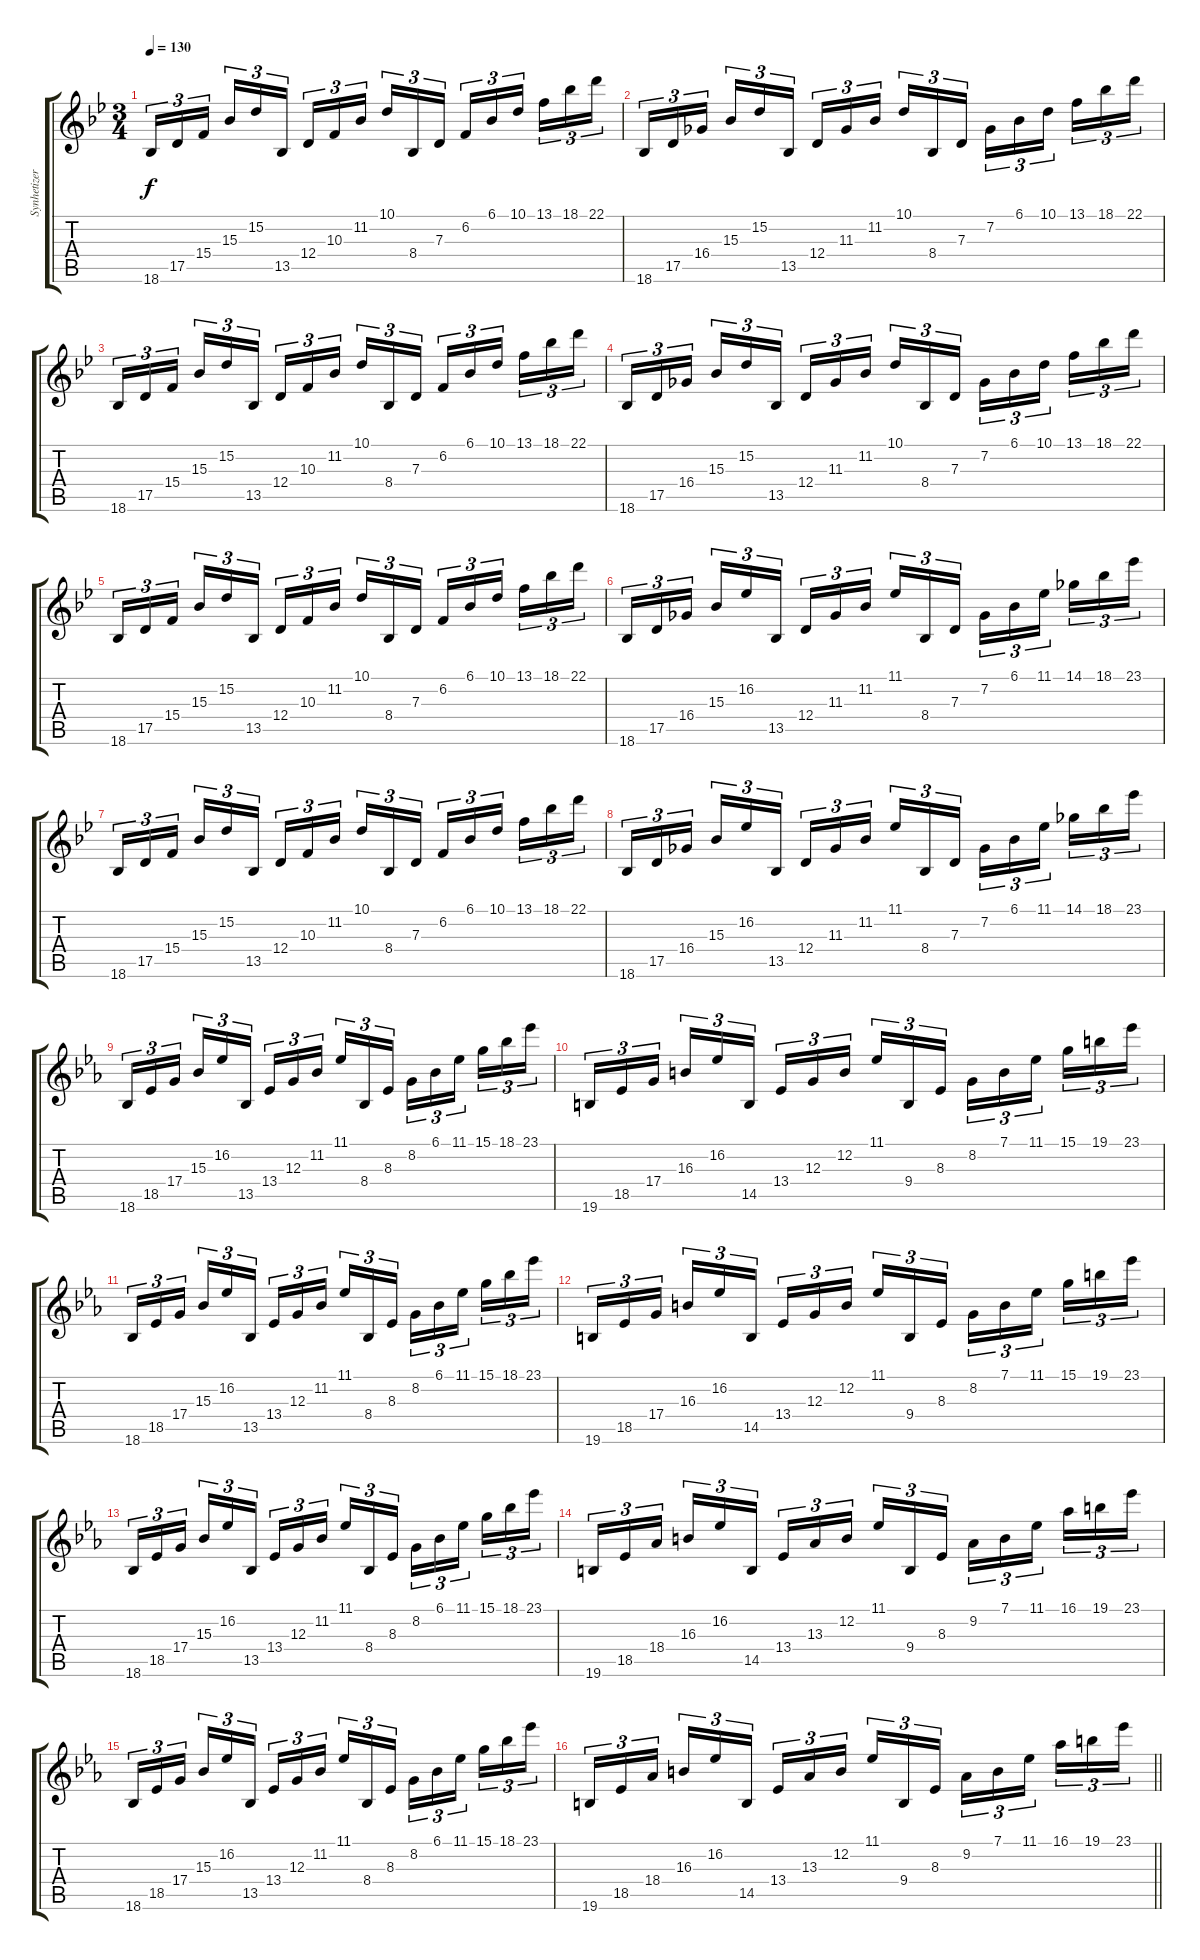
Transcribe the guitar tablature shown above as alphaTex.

\track ("Synhetizer 2" "Synhetizer") {instrument lead2sawtooth}
\staff {score tabs}
\tuning (E4 B3 G3 D3 A2 E2) {hide}
\ts (3 4)
\section ("" "")
\tempo 130
\clef g2
\ks bb
18.6.16{tu (3 2) dy f} 17.5.16{tu (3 2)} 15.4.16{tu (3 2) beam splitsecondary} 15.3.16{tu (3 2)} 15.2.16{tu (3 2)} 13.5.16{tu (3 2)} 12.4.16{tu (3 2)} 10.3.16{tu (3 2)} 11.2.16{tu (3 2) beam splitsecondary} 10.1.16{tu (3 2)} 8.4.16{tu (3 2)} 7.3.16{tu (3 2)} 6.2.16{tu (3 2)} 6.1.16{tu (3 2)} 10.1.16{tu (3 2) beam splitsecondary} 13.1.16{tu (3 2)} 18.1.16{tu (3 2)} 22.1.16{tu (3 2)} |
18.6.16{tu (3 2)} 17.5.16{tu (3 2)} 16.4.16{tu (3 2) beam splitsecondary} 15.3.16{tu (3 2)} 15.2.16{tu (3 2)} 13.5.16{tu (3 2)} 12.4.16{tu (3 2)} 11.3.16{tu (3 2)} 11.2.16{tu (3 2) beam splitsecondary} 10.1.16{tu (3 2)} 8.4.16{tu (3 2)} 7.3.16{tu (3 2)} 7.2.16{tu (3 2)} 6.1.16{tu (3 2)} 10.1.16{tu (3 2) beam splitsecondary} 13.1.16{tu (3 2)} 18.1.16{tu (3 2)} 22.1.16{tu (3 2)} |
18.6.16{tu (3 2)} 17.5.16{tu (3 2)} 15.4.16{tu (3 2) beam splitsecondary} 15.3.16{tu (3 2)} 15.2.16{tu (3 2)} 13.5.16{tu (3 2)} 12.4.16{tu (3 2)} 10.3.16{tu (3 2)} 11.2.16{tu (3 2) beam splitsecondary} 10.1.16{tu (3 2)} 8.4.16{tu (3 2)} 7.3.16{tu (3 2)} 6.2.16{tu (3 2)} 6.1.16{tu (3 2)} 10.1.16{tu (3 2) beam splitsecondary} 13.1.16{tu (3 2)} 18.1.16{tu (3 2)} 22.1.16{tu (3 2)} |
18.6.16{tu (3 2)} 17.5.16{tu (3 2)} 16.4.16{tu (3 2) beam splitsecondary} 15.3.16{tu (3 2)} 15.2.16{tu (3 2)} 13.5.16{tu (3 2)} 12.4.16{tu (3 2)} 11.3.16{tu (3 2)} 11.2.16{tu (3 2) beam splitsecondary} 10.1.16{tu (3 2)} 8.4.16{tu (3 2)} 7.3.16{tu (3 2)} 7.2.16{tu (3 2)} 6.1.16{tu (3 2)} 10.1.16{tu (3 2) beam splitsecondary} 13.1.16{tu (3 2)} 18.1.16{tu (3 2)} 22.1.16{tu (3 2)} |
18.6.16{tu (3 2)} 17.5.16{tu (3 2)} 15.4.16{tu (3 2) beam splitsecondary} 15.3.16{tu (3 2)} 15.2.16{tu (3 2)} 13.5.16{tu (3 2)} 12.4.16{tu (3 2)} 10.3.16{tu (3 2)} 11.2.16{tu (3 2) beam splitsecondary} 10.1.16{tu (3 2)} 8.4.16{tu (3 2)} 7.3.16{tu (3 2)} 6.2.16{tu (3 2)} 6.1.16{tu (3 2)} 10.1.16{tu (3 2) beam splitsecondary} 13.1.16{tu (3 2)} 18.1.16{tu (3 2)} 22.1.16{tu (3 2)} |
18.6.16{tu (3 2)} 17.5.16{tu (3 2)} 16.4.16{tu (3 2) beam splitsecondary} 15.3.16{tu (3 2)} 16.2.16{tu (3 2)} 13.5.16{tu (3 2)} 12.4.16{tu (3 2)} 11.3.16{tu (3 2)} 11.2.16{tu (3 2) beam splitsecondary} 11.1.16{tu (3 2)} 8.4.16{tu (3 2)} 7.3.16{tu (3 2)} 7.2.16{tu (3 2)} 6.1.16{tu (3 2)} 11.1.16{tu (3 2) beam splitsecondary} 14.1.16{tu (3 2)} 18.1.16{tu (3 2)} 23.1.16{tu (3 2)} |
18.6.16{tu (3 2)} 17.5.16{tu (3 2)} 15.4.16{tu (3 2) beam splitsecondary} 15.3.16{tu (3 2)} 15.2.16{tu (3 2)} 13.5.16{tu (3 2)} 12.4.16{tu (3 2)} 10.3.16{tu (3 2)} 11.2.16{tu (3 2) beam splitsecondary} 10.1.16{tu (3 2)} 8.4.16{tu (3 2)} 7.3.16{tu (3 2)} 6.2.16{tu (3 2)} 6.1.16{tu (3 2)} 10.1.16{tu (3 2) beam splitsecondary} 13.1.16{tu (3 2)} 18.1.16{tu (3 2)} 22.1.16{tu (3 2)} |
18.6.16{tu (3 2)} 17.5.16{tu (3 2)} 16.4.16{tu (3 2) beam splitsecondary} 15.3.16{tu (3 2)} 16.2.16{tu (3 2)} 13.5.16{tu (3 2)} 12.4.16{tu (3 2)} 11.3.16{tu (3 2)} 11.2.16{tu (3 2) beam splitsecondary} 11.1.16{tu (3 2)} 8.4.16{tu (3 2)} 7.3.16{tu (3 2)} 7.2.16{tu (3 2)} 6.1.16{tu (3 2)} 11.1.16{tu (3 2) beam splitsecondary} 14.1.16{tu (3 2)} 18.1.16{tu (3 2)} 23.1.16{tu (3 2)} |
\ks eb
18.6.16{tu (3 2)} 18.5.16{tu (3 2)} 17.4.16{tu (3 2) beam splitsecondary} 15.3.16{tu (3 2)} 16.2.16{tu (3 2)} 13.5.16{tu (3 2)} 13.4.16{tu (3 2)} 12.3.16{tu (3 2)} 11.2.16{tu (3 2) beam splitsecondary} 11.1.16{tu (3 2)} 8.4.16{tu (3 2)} 8.3.16{tu (3 2)} 8.2.16{tu (3 2)} 6.1.16{tu (3 2)} 11.1.16{tu (3 2) beam splitsecondary} 15.1.16{tu (3 2)} 18.1.16{tu (3 2)} 23.1.16{tu (3 2)} |
19.6.16{tu (3 2)} 18.5.16{tu (3 2)} 17.4.16{tu (3 2) beam splitsecondary} 16.3.16{tu (3 2)} 16.2.16{tu (3 2)} 14.5.16{tu (3 2)} 13.4.16{tu (3 2)} 12.3.16{tu (3 2)} 12.2.16{tu (3 2) beam splitsecondary} 11.1.16{tu (3 2)} 9.4.16{tu (3 2)} 8.3.16{tu (3 2)} 8.2.16{tu (3 2)} 7.1.16{tu (3 2)} 11.1.16{tu (3 2) beam splitsecondary} 15.1.16{tu (3 2)} 19.1.16{tu (3 2)} 23.1.16{tu (3 2)} |
18.6.16{tu (3 2)} 18.5.16{tu (3 2)} 17.4.16{tu (3 2) beam splitsecondary} 15.3.16{tu (3 2)} 16.2.16{tu (3 2)} 13.5.16{tu (3 2)} 13.4.16{tu (3 2)} 12.3.16{tu (3 2)} 11.2.16{tu (3 2) beam splitsecondary} 11.1.16{tu (3 2)} 8.4.16{tu (3 2)} 8.3.16{tu (3 2)} 8.2.16{tu (3 2)} 6.1.16{tu (3 2)} 11.1.16{tu (3 2) beam splitsecondary} 15.1.16{tu (3 2)} 18.1.16{tu (3 2)} 23.1.16{tu (3 2)} |
19.6.16{tu (3 2)} 18.5.16{tu (3 2)} 17.4.16{tu (3 2) beam splitsecondary} 16.3.16{tu (3 2)} 16.2.16{tu (3 2)} 14.5.16{tu (3 2)} 13.4.16{tu (3 2)} 12.3.16{tu (3 2)} 12.2.16{tu (3 2) beam splitsecondary} 11.1.16{tu (3 2)} 9.4.16{tu (3 2)} 8.3.16{tu (3 2)} 8.2.16{tu (3 2)} 7.1.16{tu (3 2)} 11.1.16{tu (3 2) beam splitsecondary} 15.1.16{tu (3 2)} 19.1.16{tu (3 2)} 23.1.16{tu (3 2)} |
18.6.16{tu (3 2)} 18.5.16{tu (3 2)} 17.4.16{tu (3 2) beam splitsecondary} 15.3.16{tu (3 2)} 16.2.16{tu (3 2)} 13.5.16{tu (3 2)} 13.4.16{tu (3 2)} 12.3.16{tu (3 2)} 11.2.16{tu (3 2) beam splitsecondary} 11.1.16{tu (3 2)} 8.4.16{tu (3 2)} 8.3.16{tu (3 2)} 8.2.16{tu (3 2)} 6.1.16{tu (3 2)} 11.1.16{tu (3 2) beam splitsecondary} 15.1.16{tu (3 2)} 18.1.16{tu (3 2)} 23.1.16{tu (3 2)} |
19.6.16{tu (3 2)} 18.5.16{tu (3 2)} 18.4.16{tu (3 2) beam splitsecondary} 16.3.16{tu (3 2)} 16.2.16{tu (3 2)} 14.5.16{tu (3 2)} 13.4.16{tu (3 2)} 13.3.16{tu (3 2)} 12.2.16{tu (3 2) beam splitsecondary} 11.1.16{tu (3 2)} 9.4.16{tu (3 2)} 8.3.16{tu (3 2)} 9.2.16{tu (3 2)} 7.1.16{tu (3 2)} 11.1.16{tu (3 2) beam splitsecondary} 16.1.16{tu (3 2)} 19.1.16{tu (3 2)} 23.1.16{tu (3 2)} |
18.6.16{tu (3 2)} 18.5.16{tu (3 2)} 17.4.16{tu (3 2) beam splitsecondary} 15.3.16{tu (3 2)} 16.2.16{tu (3 2)} 13.5.16{tu (3 2)} 13.4.16{tu (3 2)} 12.3.16{tu (3 2)} 11.2.16{tu (3 2) beam splitsecondary} 11.1.16{tu (3 2)} 8.4.16{tu (3 2)} 8.3.16{tu (3 2)} 8.2.16{tu (3 2)} 6.1.16{tu (3 2)} 11.1.16{tu (3 2) beam splitsecondary} 15.1.16{tu (3 2)} 18.1.16{tu (3 2)} 23.1.16{tu (3 2)} |
\barLineRight lightlight
19.6.16{tu (3 2)} 18.5.16{tu (3 2)} 18.4.16{tu (3 2) beam splitsecondary} 16.3.16{tu (3 2)} 16.2.16{tu (3 2)} 14.5.16{tu (3 2)} 13.4.16{tu (3 2)} 13.3.16{tu (3 2)} 12.2.16{tu (3 2) beam splitsecondary} 11.1.16{tu (3 2)} 9.4.16{tu (3 2)} 8.3.16{tu (3 2)} 9.2.16{tu (3 2)} 7.1.16{tu (3 2)} 11.1.16{tu (3 2) beam splitsecondary} 16.1.16{tu (3 2)} 19.1.16{tu (3 2)} 23.1.16{tu (3 2)}
